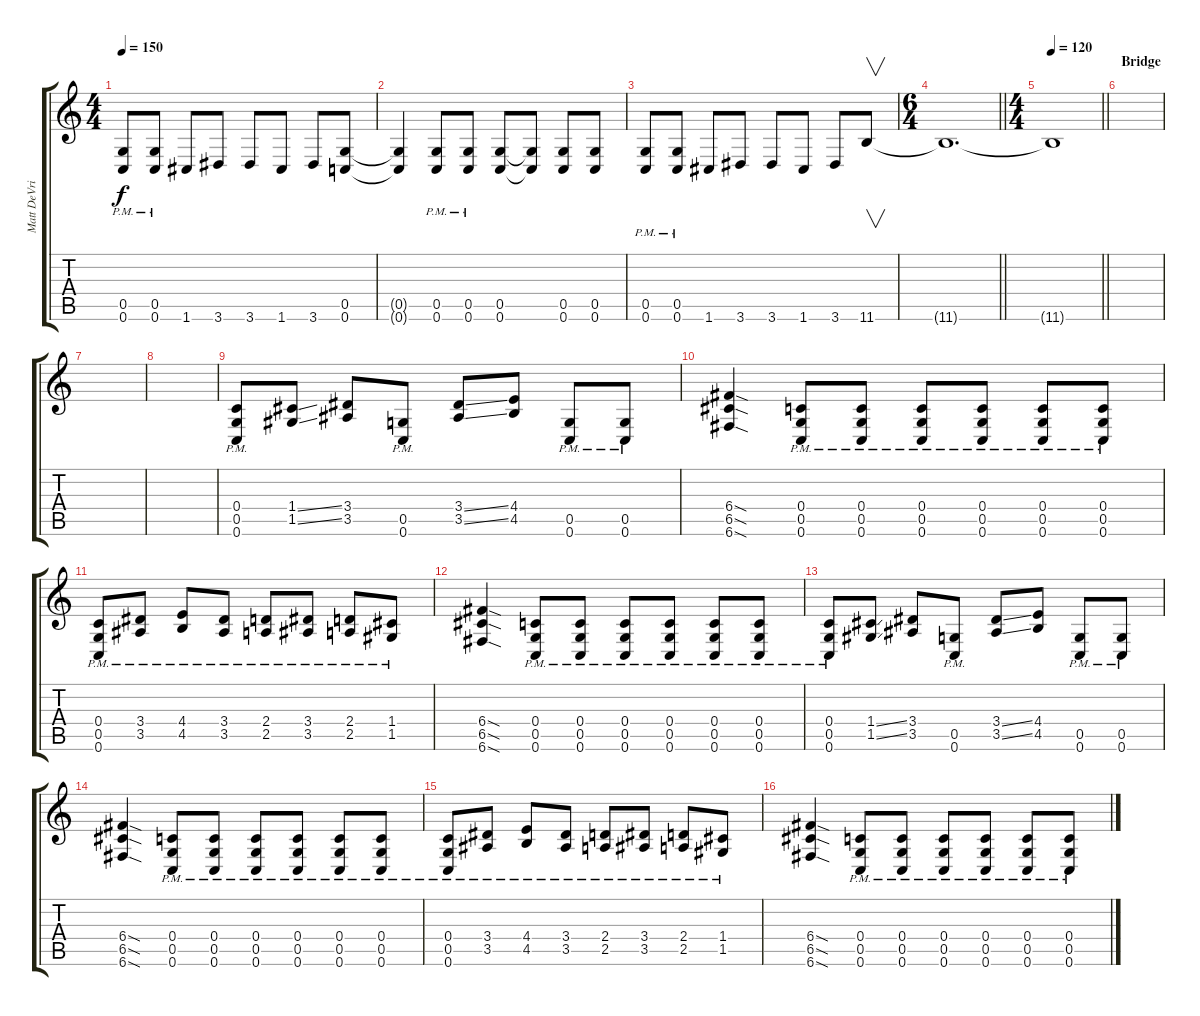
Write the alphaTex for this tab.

\track ("Matt DeVries" "Matt DeVri") {instrument distortionguitar}
\staff {score tabs}
\tuning (D4 A3 F3 C3 G2 C2) {hide}
\ts (4 4)
\tempo 150
\clef g2
\ks c
(0.5{pm} 0.6{pm}).8{dy f} (0.5{pm} 0.6{pm}).8 1.6.8 3.6.8 3.6.8 1.6.8 3.6.8 (0.5 0.6).8 |
(0.5{t} 0.6{t}).4 (0.5{pm} 0.6{pm}).8 (0.5{pm} 0.6{pm}).8 (0.5 0.6).8 (0.5{t} 0.6{t}).8 (0.5 0.6).8 (0.5 0.6).8 |
(0.5{pm} 0.6{pm}).8 (0.5{pm} 0.6{pm}).8 1.6.8 3.6.8 3.6.8 1.6.8 3.6.8 11.6.8{v} |
\ts (6 4)
\barLineRight lightlight
11.6{t}.1{d} |
\ts (4 4)
\tempo 120
\barLineRight lightlight
11.6{t}.1 |
\section ("" "Bridge")
|
|
|
(0.4{pm} 0.5{pm} 0.6{pm}).8 (1.4{ss} 1.5{ss}).8 (3.4 3.5).8 (0.5{pm} 0.6{pm}).8 (3.4{ss} 3.5{ss}).8 (4.4 4.5).8 (0.5{pm} 0.6{pm}).8 (0.5{pm} 0.6{pm}).8 |
(6.4{sod} 6.5{sod} 6.6{sod}).4 (0.4{pm} 0.5{pm} 0.6{pm}).8 (0.4{pm} 0.5{pm} 0.6{pm}).8 (0.4{pm} 0.5{pm} 0.6{pm}).8 (0.4{pm} 0.5{pm} 0.6{pm}).8 (0.4{pm} 0.5{pm} 0.6{pm}).8 (0.4{pm} 0.5{pm} 0.6{pm}).8 |
(0.4{pm} 0.5{pm} 0.6{pm}).8 (3.4{pm} 3.5{pm}).8 (4.4{pm} 4.5{pm}).8 (3.4{pm} 3.5{pm}).8 (2.4{pm} 2.5{pm}).8 (3.4{pm} 3.5{pm}).8 (2.4{pm} 2.5{pm}).8 (1.4{pm} 1.5{pm}).8 |
(6.4{sod} 6.5{sod} 6.6{sod}).4 (0.4{pm} 0.5{pm} 0.6{pm}).8 (0.4{pm} 0.5{pm} 0.6{pm}).8 (0.4{pm} 0.5{pm} 0.6{pm}).8 (0.4{pm} 0.5{pm} 0.6{pm}).8 (0.4{pm} 0.5{pm} 0.6{pm}).8 (0.4{pm} 0.5{pm} 0.6{pm}).8 |
(0.4{pm} 0.5{pm} 0.6{pm}).8 (1.4{ss} 1.5{ss}).8 (3.4 3.5).8 (0.5{pm} 0.6{pm}).8 (3.4{ss} 3.5{ss}).8 (4.4 4.5).8 (0.5{pm} 0.6{pm}).8 (0.5{pm} 0.6{pm}).8 |
(6.4{sod} 6.5{sod} 6.6{sod}).4 (0.4{pm} 0.5{pm} 0.6{pm}).8 (0.4{pm} 0.5{pm} 0.6{pm}).8 (0.4{pm} 0.5{pm} 0.6{pm}).8 (0.4{pm} 0.5{pm} 0.6{pm}).8 (0.4{pm} 0.5{pm} 0.6{pm}).8 (0.4{pm} 0.5{pm} 0.6{pm}).8 |
(0.4{pm} 0.5{pm} 0.6{pm}).8 (3.4{pm} 3.5{pm}).8 (4.4{pm} 4.5{pm}).8 (3.4{pm} 3.5{pm}).8 (2.4{pm} 2.5{pm}).8 (3.4{pm} 3.5{pm}).8 (2.4{pm} 2.5{pm}).8 (1.4{pm} 1.5{pm}).8 |
(6.4{sod} 6.5{sod} 6.6{sod}).4 (0.4{pm} 0.5{pm} 0.6{pm}).8 (0.4{pm} 0.5{pm} 0.6{pm}).8 (0.4{pm} 0.5{pm} 0.6{pm}).8 (0.4{pm} 0.5{pm} 0.6{pm}).8 (0.4{pm} 0.5{pm} 0.6{pm}).8 (0.4{pm} 0.5{pm} 0.6{pm}).8
